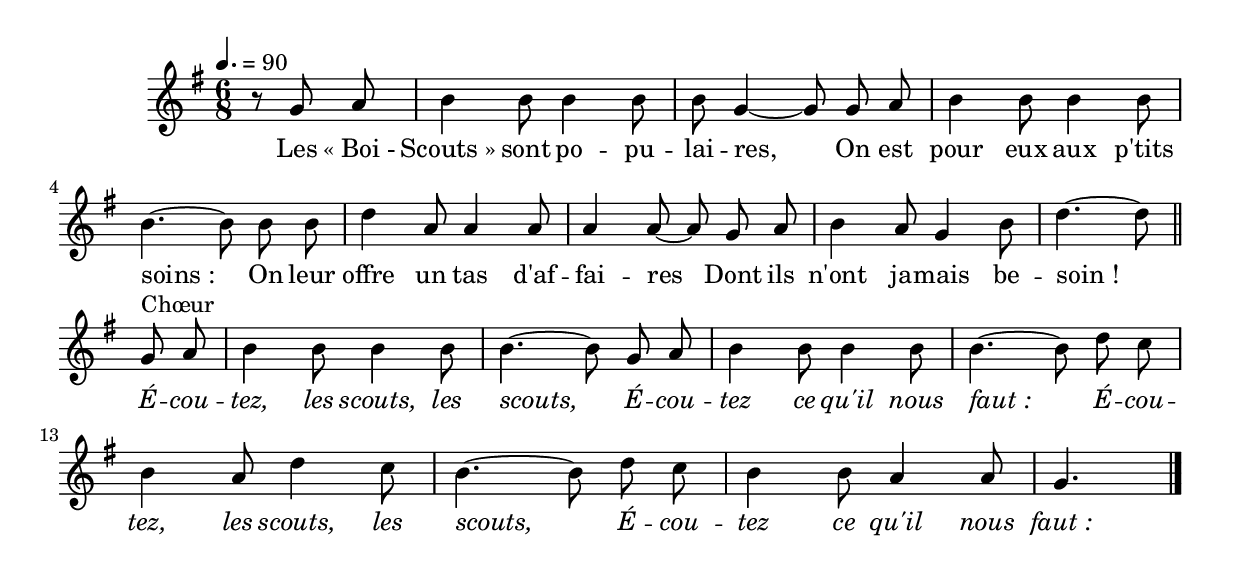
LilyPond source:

\version "2.12.1"
\include "italiano.ly"

\header {
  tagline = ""
  composer = ""
}                                        

MetriqueArmure = {
  \tempo 4.=90
  \time 6/8
  \key sol \major
}

italique = { \override Score . LyricText #'font-shape = #'italic }

roman = { \override Score . LyricText #'font-shape = #'roman }

MusiqueTheme = \relative do'' {
	\partial 4. r8 sol la
	si4 si8 si4 si8
	si8 sol4~ sol8 sol la
	si4 si8 si4 si8
	si4.~ si8 si si
	re4 la8 la4 la8
	la4 la8~ la sol la
	si4 la8 sol4 si8
	re4.~ re8 \bar "||"\break
	
	sol,8^Chœur la
	si4 si8 si4 si8
	si4.~ si8 sol la
	si4 si8 si4 si8
	si4.~ si8 re do
	si4 la8 re4 do8
	si4.~ si8 re do
	si4 si8 la4 la8
	sol4. \bar "|."
}

Paroles = \lyricmode {
	Les «_Boi_- Scouts_» sont po -- pu -- lai -- res,
	On est pour eux aux p'tits soins_:
	On leur offre un tas d'af -- fai -- res
	Dont ils n'ont ja -- mais be -- soin_!
	
	\italique É -- cou -- tez, les scouts, les scouts,
	É -- cou -- tez ce qu'il nous faut_:
	É -- cou -- tez, les scouts, les scouts,
	É -- cou -- tez ce qu'il nous faut_:
}

\score{
    \new Staff <<
      \set Staff.midiInstrument = "flute"
      \new Voice = "theme" {
	\autoBeamOff
	\MetriqueArmure
	\MusiqueTheme
      }
      \new Lyrics \lyricsto theme {
	\Paroles
      }                       
    >>
\layout{}
\midi{}
}
